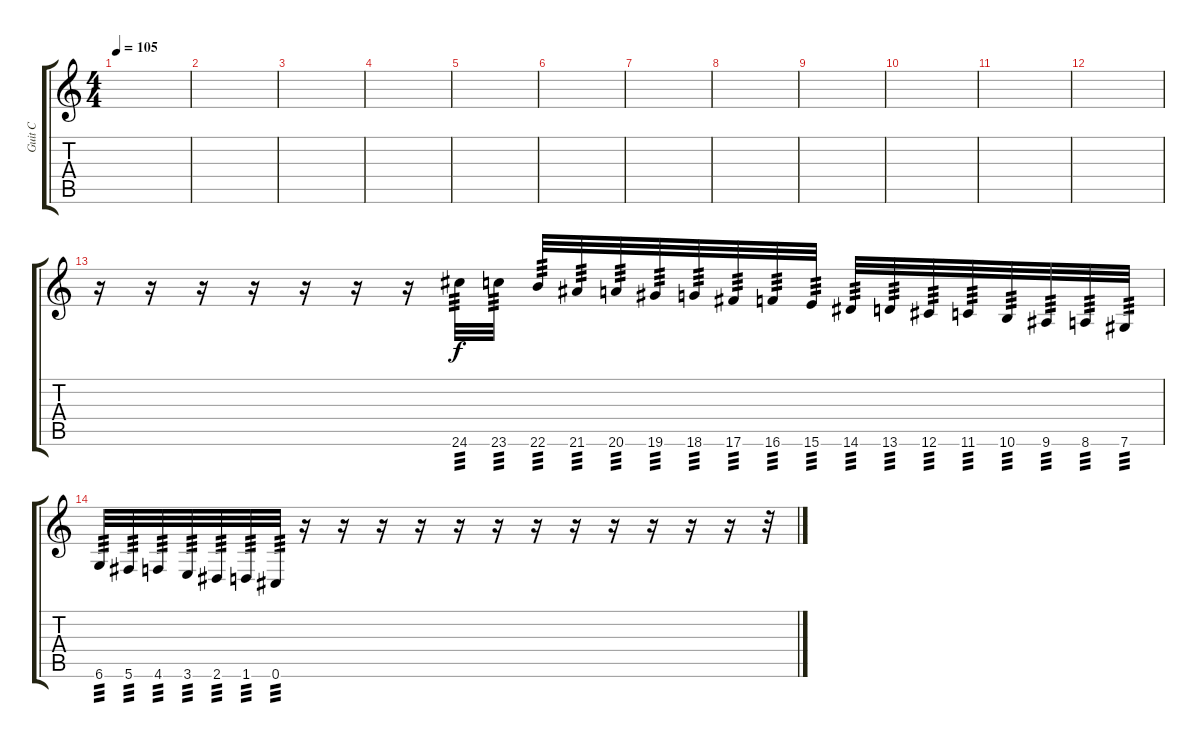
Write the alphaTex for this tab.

\track ("Guit C" "Guit C") {instrument distortionguitar}
\staff {score tabs}
\tuning (Eb4 Bb3 Gb3 Db3 Ab2 Db2) {hide}
\ts (4 4)
\tempo 105
\clef g2
\ks c
|
|
|
|
|
|
|
|
|
|
|
|
r.16 r.16 r.16 r.16 r.16 r.16 r.16 24.6.32{tp 3} 23.6.32{tp 3} 22.6.32{tp 3} 21.6.32{tp 3} 20.6.32{tp 3} 19.6.32{tp 3} 18.6.32{tp 3} 17.6.32{tp 3} 16.6.32{tp 3} 15.6.32{tp 3} 14.6.32{tp 3} 13.6.32{tp 3} 12.6.32{tp 3} 11.6.32{tp 3} 10.6.32{tp 3} 9.6.32{tp 3} 8.6.32{tp 3} 7.6.32{tp 3} |
6.6.32{tp 3} 5.6.32{tp 3} 4.6.32{tp 3} 3.6.32{tp 3} 2.6.32{tp 3} 1.6.32{tp 3} 0.6.32{tp 3} r.16 r.16 r.16 r.16 r.16 r.16 r.16 r.16 r.16 r.16 r.16 r.16 r.32
